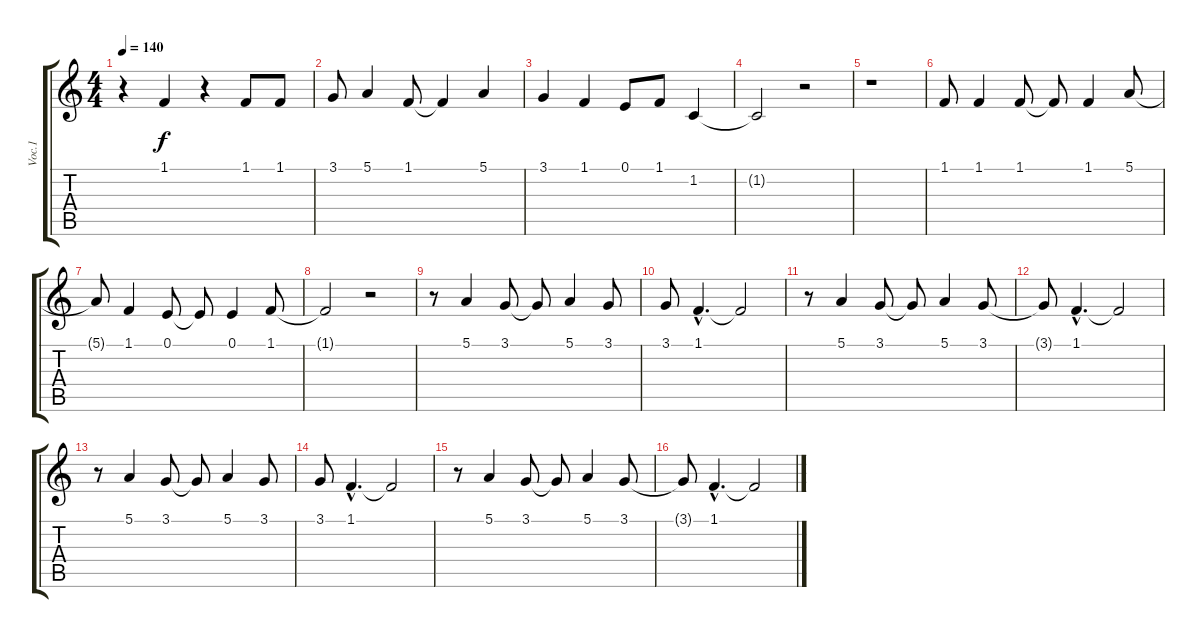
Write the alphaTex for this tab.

\track ("Voc.1" "Voc.1") {instrument lead2sawtooth}
\staff {score tabs}
\tuning (E4 B3 G3 D3 A2 E2) {hide}
\ts (4 4)
\tempo 140
\clef g2
\ks c
r.4{dy f} 1.1.4 r.4 1.1.8 1.1.8 |
3.1.8 5.1.4 1.1.8 1.1{t}.4 5.1.4 |
3.1.4 1.1.4 0.1.8 1.1.8 1.2.4 |
1.2{t}.2 r.2 |
r.1 |
1.1.8 1.1.4 1.1.8 1.1{t}.8 1.1.4 5.1.8 |
5.1{t}.8 1.1.4 0.1.8 0.1{t}.8 0.1.4 1.1.8 |
1.1{t}.2 r.2 |
r.8 5.1.4 3.1.8 3.1{t}.8 5.1.4 3.1.8 |
3.1.8 1.1{hac}.4{d} 1.1{t}.2 |
r.8 5.1.4 3.1.8 3.1{t}.8 5.1.4 3.1.8 |
3.1{t}.8 1.1{hac}.4{d} 1.1{t}.2 |
r.8 5.1.4 3.1.8 3.1{t}.8 5.1.4 3.1.8 |
3.1.8 1.1{hac}.4{d} 1.1{t}.2 |
r.8 5.1.4 3.1.8 3.1{t}.8 5.1.4 3.1.8 |
3.1{t}.8 1.1{hac}.4{d} 1.1{t}.2
